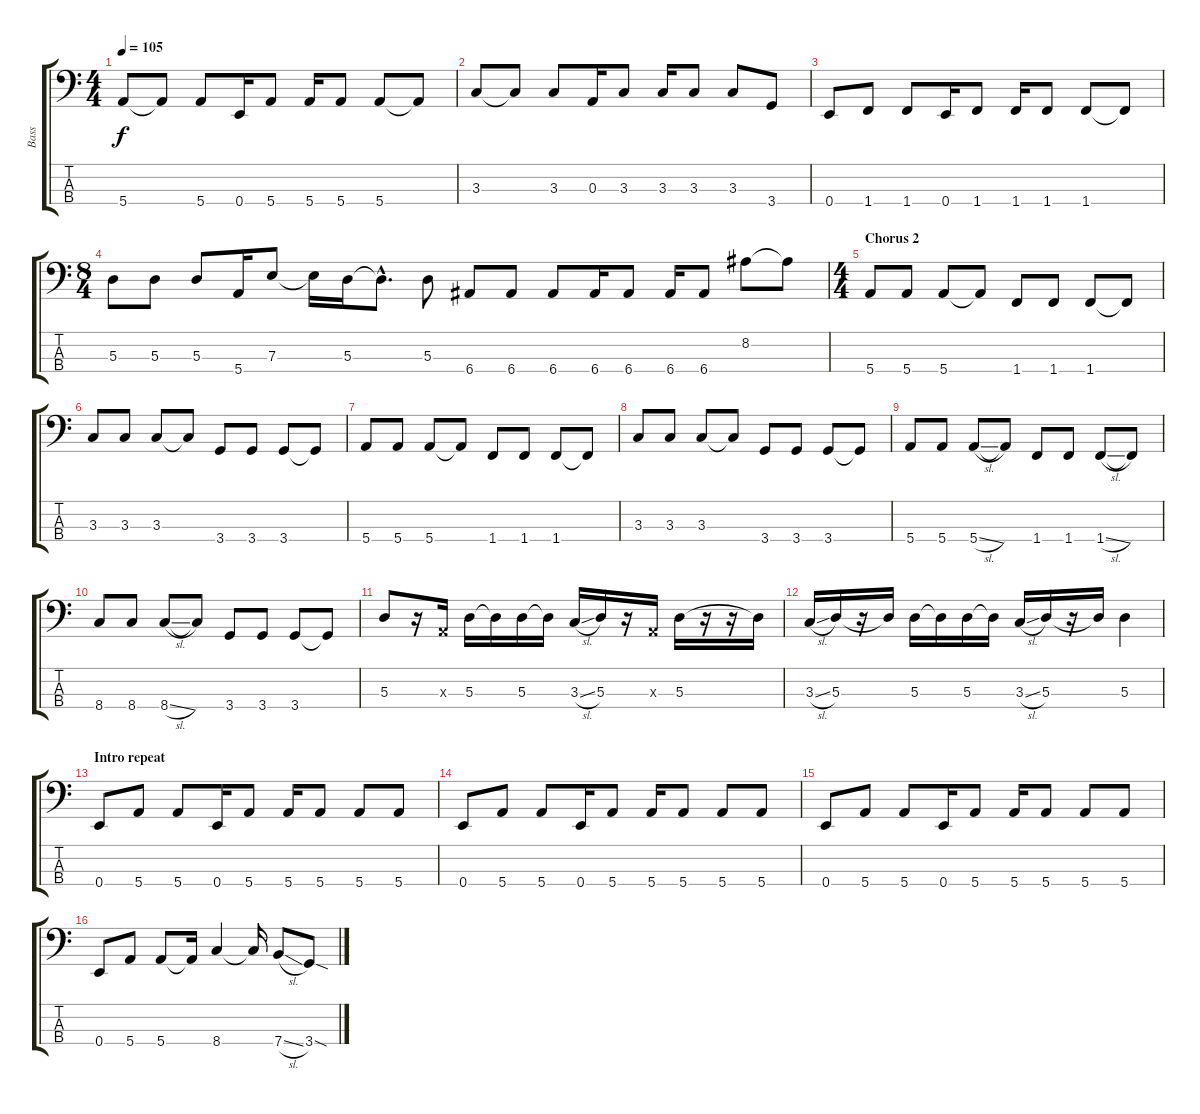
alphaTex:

\track ("Bass" "Bass") {instrument electricbassfinger}
\staff {score tabs}
\tuning (G2 D2 A1 E1) {hide}
\ts (4 4)
\tempo 105
\clef f4
\ks c
5.4.8{dy f} 5.4{t}.8 5.4.8 0.4.16 5.4.8 5.4.16 5.4.8 5.4.8 5.4{t}.8 |
3.3.8 3.3{t}.8 3.3.8 0.3.16 3.3.8 3.3.16 3.3.8 3.3.8 3.4.8 |
0.4.8 1.4.8 1.4.8 0.4.16 1.4.8 1.4.16 1.4.8 1.4.8 1.4{t}.8 |
\ts (8 4)
5.3.8 5.3.8 5.3.8 5.4.16 7.3.8 7.3{t}.16 5.3.16 5.3{hac t}.8{d} 5.3.8 6.4.8 6.4.8 6.4.8 6.4.16 6.4.8 6.4.16 6.4.8 8.2.8 8.2{t}.8 |
\ts (4 4)
\section ("" "Chorus 2")
5.4.8 5.4.8 5.4.8 5.4{t}.8 1.4.8 1.4.8 1.4.8 1.4{t}.8 |
3.3.8 3.3.8 3.3.8 3.3{t}.8 3.4.8 3.4.8 3.4.8 3.4{t}.8 |
5.4.8 5.4.8 5.4.8 5.4{t}.8 1.4.8 1.4.8 1.4.8 1.4{t}.8 |
3.3.8 3.3.8 3.3.8 3.3{t}.8 3.4.8 3.4.8 3.4.8 3.4{t}.8 |
5.4.8 5.4.8 5.4{sl}.8 5.4{t}.8 1.4.8 1.4.8 1.4{sl}.8 1.4{t}.8 |
8.4.8 8.4.8 8.4{sl}.8 8.4{t}.8 3.4.8 3.4.8 3.4.8 3.4{t}.8 |
5.3.8 r.16 0.3{x}.16 5.3.16 5.3{t}.16 5.3.16 5.3{t}.16 3.3{sl}.16 5.3.16 r.16 0.3{x}.16 5.3.16 r.16 r.16 5.3{t}.16 |
3.3{sl}.16 5.3.16 r.16 5.3{t}.16 5.3.16 5.3{t}.16 5.3.16 5.3{t}.16 3.3{sl}.16 5.3.16 r.16 5.3{t}.16 5.3.4 |
\section ("" "Intro repeat")
0.4.8 5.4.8 5.4.8 0.4.16 5.4.8 5.4.16 5.4.8 5.4.8 5.4.8 |
0.4.8 5.4.8 5.4.8 0.4.16 5.4.8 5.4.16 5.4.8 5.4.8 5.4.8 |
0.4.8 5.4.8 5.4.8 0.4.16 5.4.8 5.4.16 5.4.8 5.4.8 5.4.8 |
0.4.8 5.4.8 5.4.8 5.4{t}.16 8.4.4 8.4{t}.16 7.4{sl}.8 3.4{sod}.8
